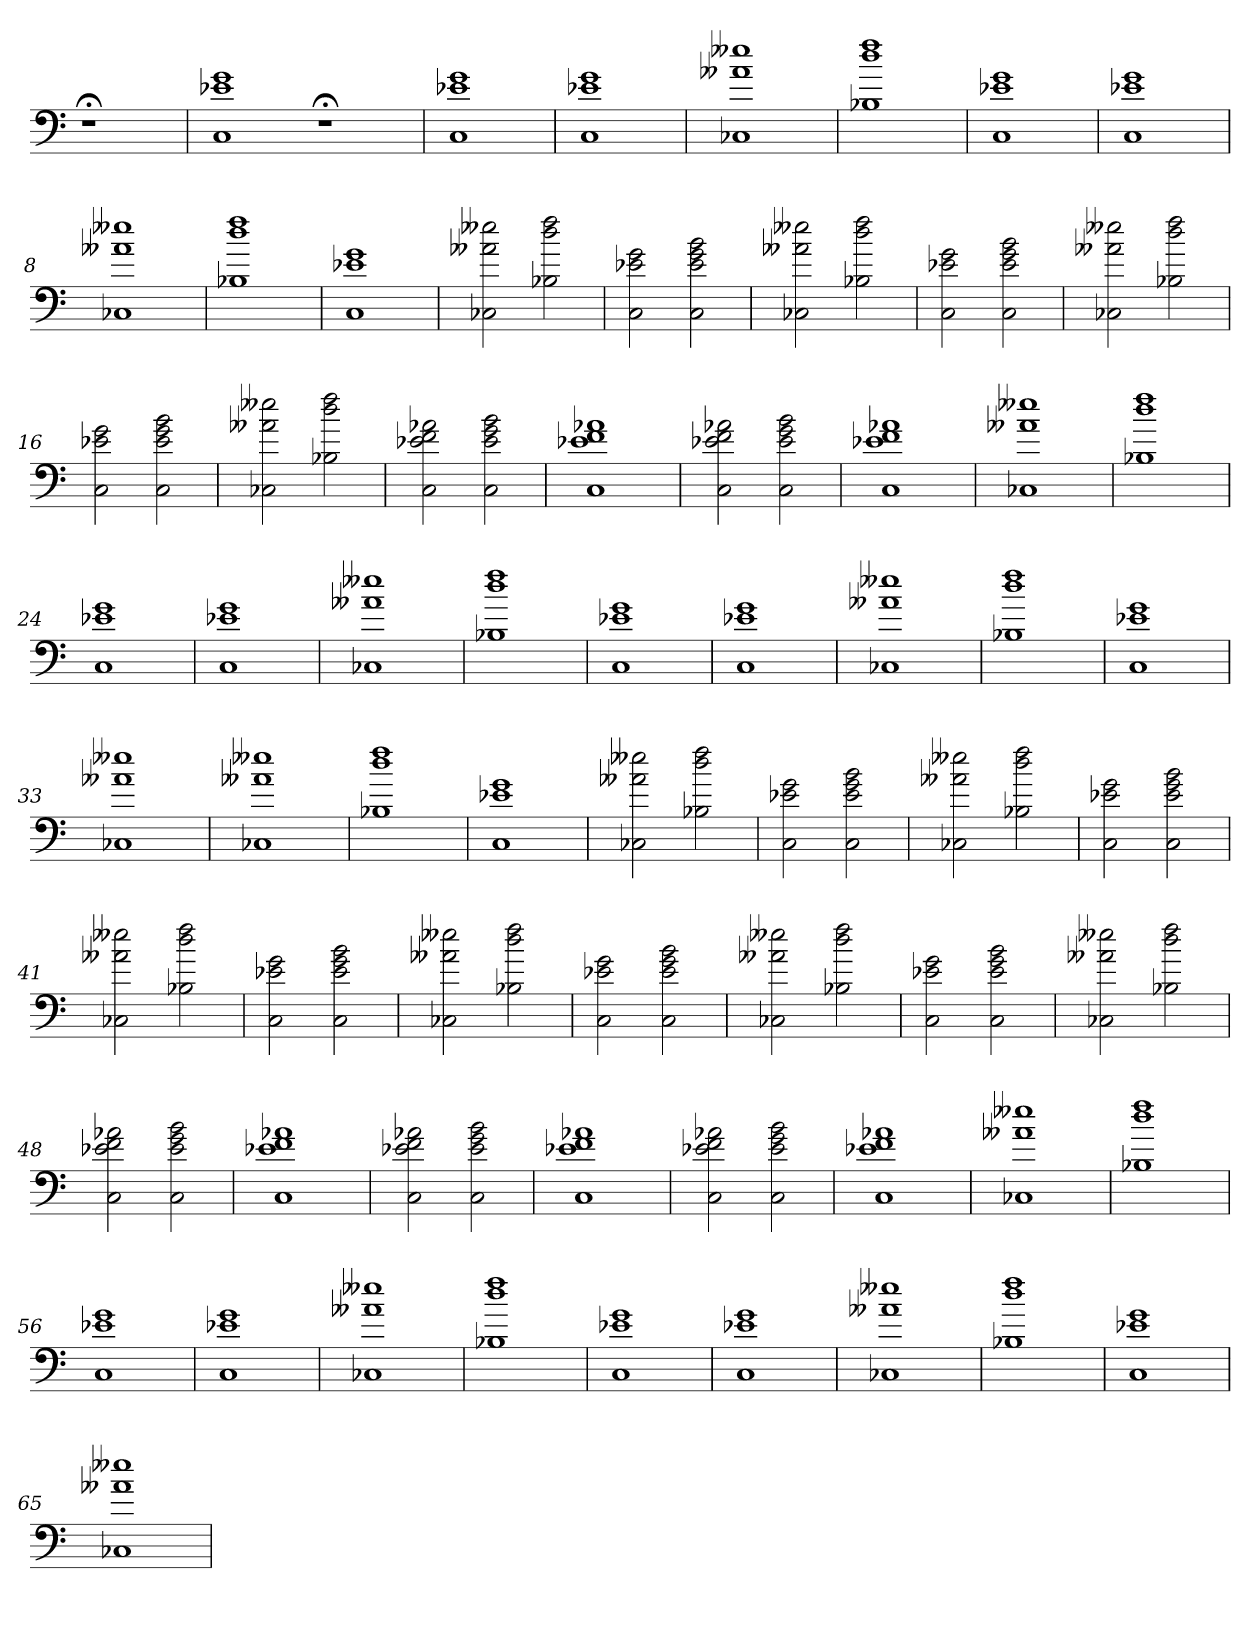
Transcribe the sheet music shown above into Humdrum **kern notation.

**kern
*part1
*staff1
=
1r;<
=1
1C 1e-X 1g
1r;<
=2
1C 1e-X 1g
=3
1C 1e-X 1g
=4
1C-X 1a--X 1ee--X
=5
1B-X 1dd 1ff
=6
1C 1e-X 1g
=7
1C 1e-X 1g
=8
1C-X 1a--X 1ee--X
=9
1B-X 1dd 1ff
=10
1C 1e-X 1g
=11
2C-X 2a--X 2ee--X
2B-X 2dd 2ff
=12
2C 2e-X 2g
2C 2e- 2g 2b
=13
2C-X 2a--X 2ee--X
2B-X 2dd 2ff
=14
2C 2e-X 2g
2C 2e- 2g 2b
=15
2C-X 2a--X 2ee--X
2B-X 2dd 2ff
=16
2C 2e-X 2g
2C 2e- 2g 2b
=17
2C-X 2a--X 2ee--X
2B-X 2dd 2ff
=18
2C 2e-X 2f 2a-X
2C 2e- 2g 2b
=19
1C 1e-X 1f 1a-X
=20
2C 2e-X 2f 2a-X
2C 2e- 2g 2b
=21
1C 1e-X 1f 1a-X
=22
1C-X 1a--X 1ee--X
=23
1B-X 1dd 1ff
=24
1C 1e-X 1g
=25
1C 1e-X 1g
=26
1C-X 1a--X 1ee--X
=27
1B-X 1dd 1ff
=28
1C 1e-X 1g
=29
1C 1e-X 1g
=30
1C-X 1a--X 1ee--X
=31
1B-X 1dd 1ff
=32
1C 1e-X 1g
=33
1C-X 1a--X 1ee--X
=34
1C-X 1a--X 1ee--X
=35
1B-X 1dd 1ff
=36
1C 1e-X 1g
=37
2C-X 2a--X 2ee--X
2B-X 2dd 2ff
=38
2C 2e-X 2g
2C 2e- 2g 2b
=39
2C-X 2a--X 2ee--X
2B-X 2dd 2ff
=40
2C 2e-X 2g
2C 2e- 2g 2b
=41
2C-X 2a--X 2ee--X
2B-X 2dd 2ff
=42
2C 2e-X 2g
2C 2e- 2g 2b
=43
2C-X 2a--X 2ee--X
2B-X 2dd 2ff
=44
2C 2e-X 2g
2C 2e- 2g 2b
=45
2C-X 2a--X 2ee--X
2B-X 2dd 2ff
=46
2C 2e-X 2g
2C 2e- 2g 2b
=47
2C-X 2a--X 2ee--X
2B-X 2dd 2ff
=48
2C 2e-X 2f 2a-X
2C 2e- 2g 2b
=49
1C 1e-X 1f 1a-X
=50
2C 2e-X 2f 2a-X
2C 2e- 2g 2b
=51
1C 1e-X 1f 1a-X
=52
2C 2e-X 2f 2a-X
2C 2e- 2g 2b
=53
1C 1e-X 1f 1a-X
=54
1C-X 1a--X 1ee--X
=55
1B-X 1dd 1ff
=56
1C 1e-X 1g
=57
1C 1e-X 1g
=58
1C-X 1a--X 1ee--X
=59
1B-X 1dd 1ff
=60
1C 1e-X 1g
=61
1C 1e-X 1g
=62
1C-X 1a--X 1ee--X
=63
1B-X 1dd 1ff
=64
1C 1e-X 1g
=65
1C-X 1a--X 1ee--X
=
*-
